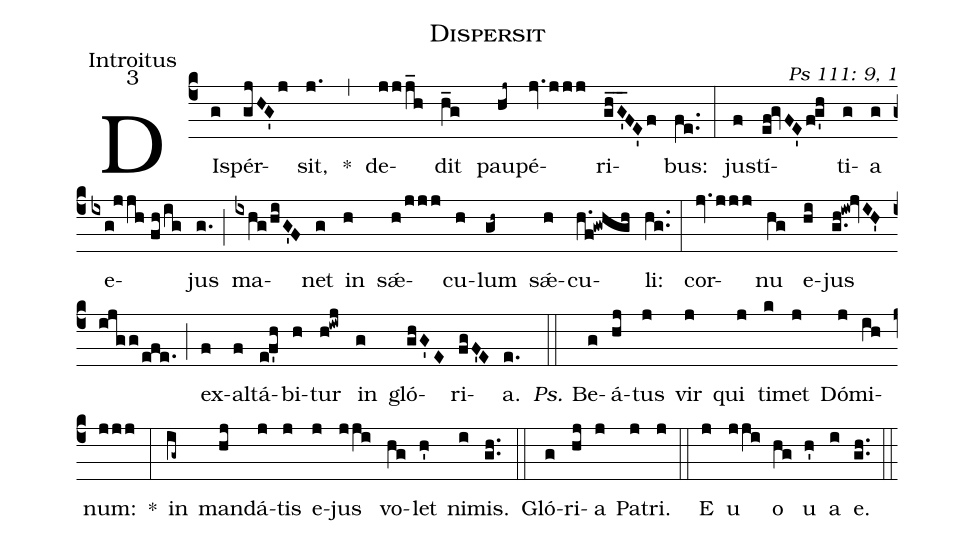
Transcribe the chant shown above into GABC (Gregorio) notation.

name: Dispersit;
office-part: Introitus;
mode: 3;
commentary: Ps 111: 9, 1;
%%
(c4) DI(g)spér(gjHG'j)sit,(j.) *(,) de(jjj_h)dit(h_g) pau(hj~)pé(jv.jjj)ri(gh_G'_FE'f)bus:(fe..) (:)
jus(f)tí(ef!gvFE'f!g'h)ti(g)a(g) e(ixg!jjh//fh/ig)jus(g.) (;) ma(ixhg/hiG'F)net(g) in(h) sǽ(h/jjj)cu(h)lum(gh~) sǽ(h)cu(h.f!gwhgh)li:(hg..) (:)
cor(jv.jjj)nu(hg) e(hi)jus(g.h!iw!jvIH'ijgg/efe.) (;) ex(f)al(f)tá(e!f'h)bi(h)tur(h!iwj) in(g) gló(ghG'E)ri(fgF'E)a.(e.) (::)
<i>Ps.</i> Be(g)á(hj)tus(j) vir(j) qui(j) ti(k)met(j) Dó(j)mi(ih)num:(jjj) *(:)
in(ig~) man(hj)dá(j)tis(j) e(j)jus(jji) vo(hg)let(h') ni(i)mis.(gh..) (::)
Gló(g)ri(hj)a(j) Pa(j)tri.(j) (::)
<eu>E(j) u(jji) o(hg) u(h') a(i) e.</eu>(gh..) (::)
